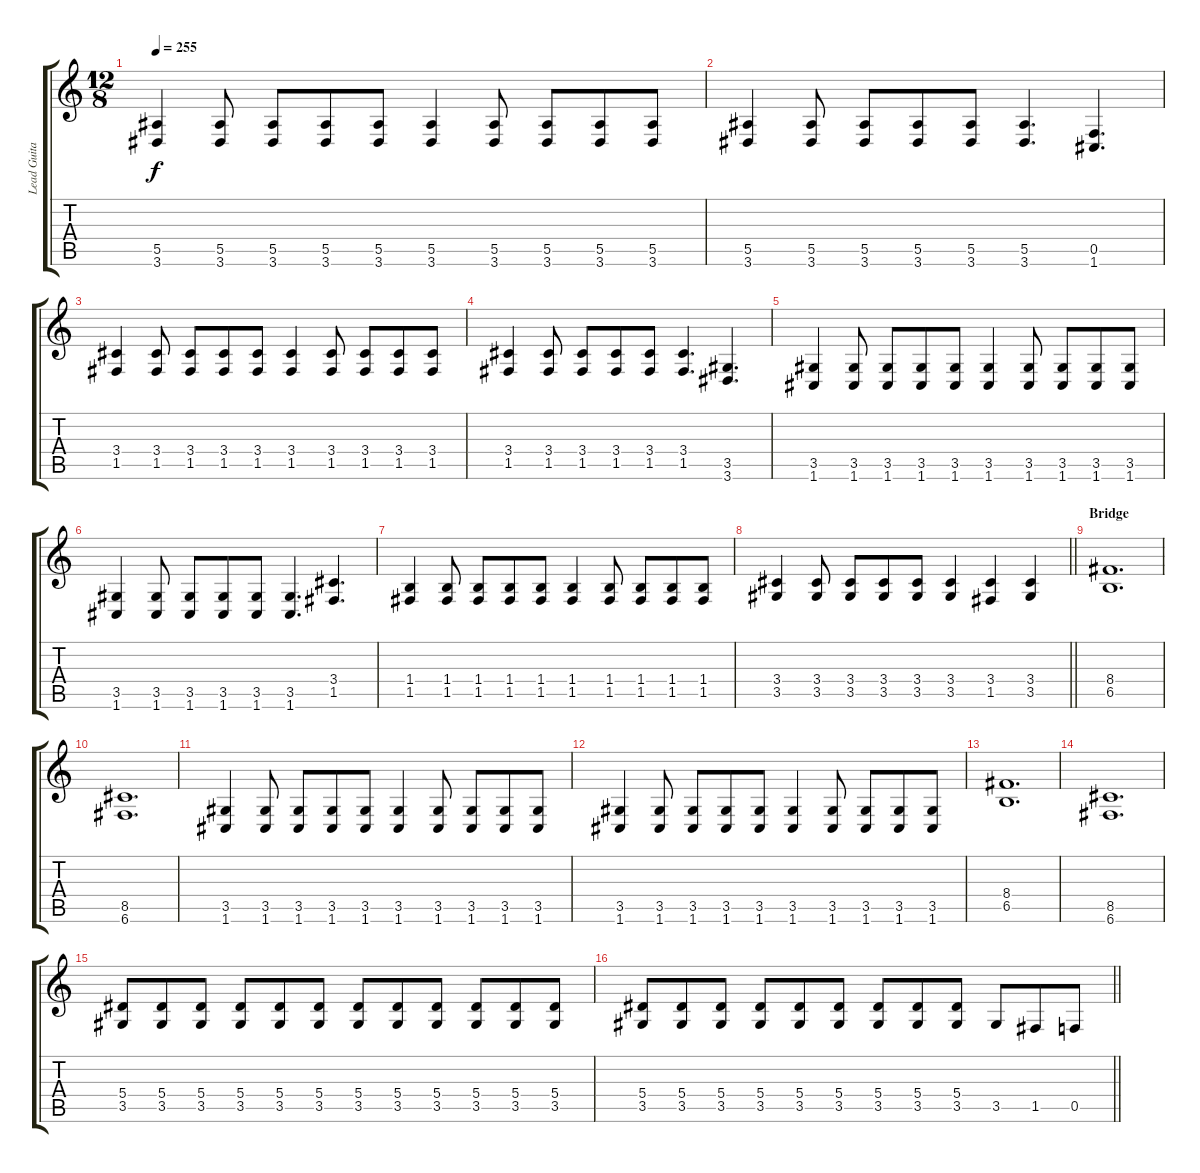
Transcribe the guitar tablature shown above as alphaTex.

\track ("Lead Guitar" "Lead Guita") {instrument overdrivenguitar}
\staff {score tabs}
\tuning (C4 G3 Eb3 Bb2 F2 C2) {hide}
\ts (12 8)
\tempo 255
\clef g2
\ks c
(5.5 3.6).4{dy f} (5.5 3.6).8 (5.5 3.6).8 (5.5 3.6).8 (5.5 3.6).8 (5.5 3.6).4 (5.5 3.6).8 (5.5 3.6).8 (5.5 3.6).8 (5.5 3.6).8 |
(5.5 3.6).4 (5.5 3.6).8 (5.5 3.6).8 (5.5 3.6).8 (5.5 3.6).8 (5.5 3.6).4{d} (0.5 1.6).4{d} |
(3.4 1.5).4 (3.4 1.5).8 (3.4 1.5).8 (3.4 1.5).8 (3.4 1.5).8 (3.4 1.5).4 (3.4 1.5).8 (3.4 1.5).8 (3.4 1.5).8 (3.4 1.5).8 |
(3.4 1.5).4 (3.4 1.5).8 (3.4 1.5).8 (3.4 1.5).8 (3.4 1.5).8 (3.4 1.5).4{d} (3.5 3.6).4{d} |
(3.5 1.6).4 (3.5 1.6).8 (3.5 1.6).8 (3.5 1.6).8 (3.5 1.6).8 (3.5 1.6).4 (3.5 1.6).8 (3.5 1.6).8 (3.5 1.6).8 (3.5 1.6).8 |
(3.5 1.6).4 (3.5 1.6).8 (3.5 1.6).8 (3.5 1.6).8 (3.5 1.6).8 (3.5 1.6).4{d} (3.4 1.5).4{d} |
(1.4 1.5).4 (1.4 1.5).8 (1.4 1.5).8 (1.4 1.5).8 (1.4 1.5).8 (1.4 1.5).4 (1.4 1.5).8 (1.4 1.5).8 (1.4 1.5).8 (1.4 1.5).8 |
\barLineRight lightlight
(3.4 3.5).4 (3.4 3.5).8 (3.4 3.5).8 (3.4 3.5).8 (3.4 3.5).8 (3.4 3.5).4 (3.4 1.5).4 (3.4 3.5).4 |
\section ("" "Bridge")
(8.4 6.5).1{d} |
(8.5 6.6).1{d} |
(3.5 1.6).4 (3.5 1.6).8 (3.5 1.6).8 (3.5 1.6).8 (3.5 1.6).8 (3.5 1.6).4 (3.5 1.6).8 (3.5 1.6).8 (3.5 1.6).8 (3.5 1.6).8 |
(3.5 1.6).4 (3.5 1.6).8 (3.5 1.6).8 (3.5 1.6).8 (3.5 1.6).8 (3.5 1.6).4 (3.5 1.6).8 (3.5 1.6).8 (3.5 1.6).8 (3.5 1.6).8 |
(8.4 6.5).1{d} |
(8.5 6.6).1{d} |
(5.4 3.5).8 (5.4 3.5).8 (5.4 3.5).8 (5.4 3.5).8 (5.4 3.5).8 (5.4 3.5).8 (5.4 3.5).8 (5.4 3.5).8 (5.4 3.5).8 (5.4 3.5).8 (5.4 3.5).8 (5.4 3.5).8 |
\barLineRight lightlight
(5.4 3.5).8 (5.4 3.5).8 (5.4 3.5).8 (5.4 3.5).8 (5.4 3.5).8 (5.4 3.5).8 (5.4 3.5).8 (5.4 3.5).8 (5.4 3.5).8 3.5.8 1.5.8 0.5.8
